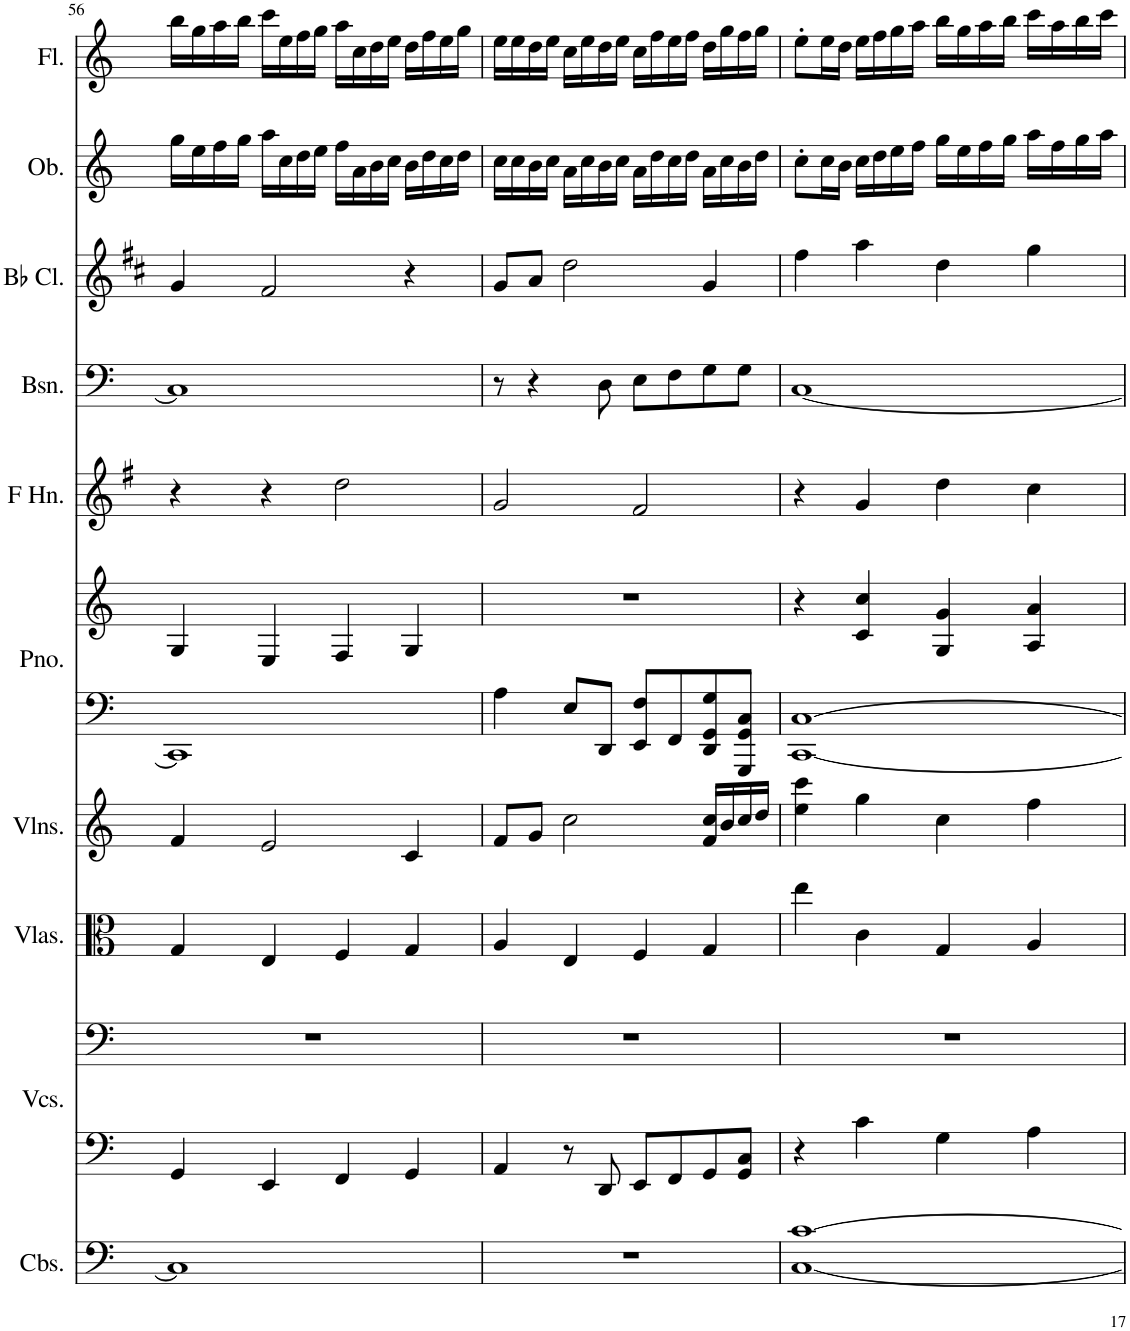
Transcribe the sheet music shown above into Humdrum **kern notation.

**kern	**kern	**kern	**kern	**kern	**kern	**kern	**kern	**kern	**kern	**kern	**kern
*part10	*part9	*part9	*part8	*part7	*part6	*part6	*part5	*part4	*part3	*part2	*part1
*staff12	*staff11	*staff10	*staff9	*staff8	*staff7	*staff6	*staff5	*staff4	*staff3	*staff2	*staff1
*I"Contrabasses	*I"Violoncellos	*	*I"Violas	*I"Violins	*I"Piano	*	*I"Horn in F	*I"Bassoon	*I"Bb Clarinet	*I"Oboe	*I"Flute
*I'Cbs.	*I'Vcs.	*	*I'Vlas.	*I'Vlns.	*I'Pno.	*	*	*I'Bsn.	*I'Bb Cl.	*I'Ob.	*I'Fl.
!!LO:PB:g=z
*clefF4	*clefF4	*clefF4	*clefC3	*clefG2	*clefF4	*clefG2	*clefG2	*clefF4	*clefG2	*clefG2	*clefG2
*Trd7c12	*	*	*	*	*	*	*Trd4c7	*	*Trd1c2	*	*
*k[]	*k[]	*k[]	*k[]	*k[]	*k[]	*k[]	*k[f#]	*k[]	*k[f#c#]	*k[]	*k[]
*M4/4	*M4/4	*M4/4	*M4/4	*M4/4	*M4/4	*M4/4	*M4/4	*M4/4	*M4/4	*M4/4	*M4/4
=56	=56	=56	=56	=56	=56	=56	=56	=56	=56	=56	=56
1C]	4GG/	1r	4G/	4f/	1CC]	4G/	4r	1C]	4g/	16gg\LL	16bb\LL
.	.	.	.	.	.	.	.	.	.	16ee\	16gg\
.	.	.	.	.	.	.	.	.	.	16ff\	16aa\
.	.	.	.	.	.	.	.	.	.	16gg\JJ	16bb\JJ
.	4EE/	.	4E/	2e/	.	4E/	4r	.	2f#/	16aa\LL	16ccc\LL
.	.	.	.	.	.	.	.	.	.	16cc\	16ee\
.	.	.	.	.	.	.	.	.	.	16dd\	16ff\
.	.	.	.	.	.	.	.	.	.	16ee\JJ	16gg\JJ
.	4FF/	.	4F/	.	.	4F/	2dd\	.	.	16ff\LL	16aa\LL
.	.	.	.	.	.	.	.	.	.	16a\	16cc\
.	.	.	.	.	.	.	.	.	.	16b\	16dd\
.	.	.	.	.	.	.	.	.	.	16cc\JJ	16ee\JJ
.	4GG/	.	4G/	4c/	.	4G/	.	.	4r	16b\LL	16dd\LL
.	.	.	.	.	.	.	.	.	.	16dd\	16ff\
.	.	.	.	.	.	.	.	.	.	16cc\	16ee\
.	.	.	.	.	.	.	.	.	.	16dd\JJ	16gg\JJ
=57	=57	=57	=57	=57	=57	=57	=57	=57	=57	=57	=57
1r	4AA/	1r	4A/	8f/L	4A\	1r	2g/	8r	8g/L	16cc\LL	16ee\LL
.	.	.	.	.	.	.	.	.	.	16cc\	16ee\
.	.	.	.	8g/J	.	.	.	4r	8a/J	16b\	16dd\
.	.	.	.	.	.	.	.	.	.	16cc\JJ	16ee\JJ
.	8r	.	4E/	2cc\	8E/L	.	.	.	2dd\	16a\LL	16cc\LL
.	.	.	.	.	.	.	.	.	.	16cc\	16ee\
.	8DD/	.	.	.	8DD/J	.	.	8D\	.	16b\	16dd\
.	.	.	.	.	.	.	.	.	.	16cc\JJ	16ee\JJ
.	8EE/L	.	4F/	.	8EE/ 8F/L	.	2f#/	8E\L	.	16a\LL	16cc\LL
.	.	.	.	.	.	.	.	.	.	16dd\	16ff\
.	8FF/	.	.	.	8FF/	.	.	8F\	.	16cc\	16ee\
.	.	.	.	.	.	.	.	.	.	16dd\JJ	16ff\JJ
.	8GG/	.	4G/	16f/ 16cc/LL	8DD/ 8GG/ 8G/	.	.	8G\	4g/	16a\LL	16dd\LL
.	.	.	.	16b/	.	.	.	.	.	16cc\	16gg\
.	8GG/ 8C/J	.	.	16cc/	8GGG/ 8GG/ 8C/J	.	.	8G\J	.	16b\	16ff\
.	.	.	.	16dd/JJ	.	.	.	.	.	16dd\JJ	16gg\JJ
=58	=58	=58	=58	=58	=58	=58	=58	=58	=58	=58	=58
[1C [1c	4r	1r	4ee\	4ee\ 4ccc\	[1CC [1C	4r	4r	[1C	4ff#\	8cc'\L	8ee'\L
.	.	.	.	.	.	.	.	.	.	16cc\L	16ee\L
.	.	.	.	.	.	.	.	.	.	16b\JJ	16dd\JJ
.	4c\	.	4c\	4gg\	.	4c/ 4cc/	4g/	.	4aa\	16cc\LL	16ee\LL
.	.	.	.	.	.	.	.	.	.	16dd\	16ff\
.	.	.	.	.	.	.	.	.	.	16ee\	16gg\
.	.	.	.	.	.	.	.	.	.	16ff\JJ	16aa\JJ
.	4G\	.	4G/	4cc\	.	4G/ 4g/	4dd\	.	4dd\	16gg\LL	16bb\LL
.	.	.	.	.	.	.	.	.	.	16ee\	16gg\
.	.	.	.	.	.	.	.	.	.	16ff\	16aa\
.	.	.	.	.	.	.	.	.	.	16gg\JJ	16bb\JJ
.	4A\	.	4A/	4ff\	.	4A/ 4a/	4cc\	.	4gg\	16aa\LL	16ccc\LL
.	.	.	.	.	.	.	.	.	.	16ff\	16aa\
.	.	.	.	.	.	.	.	.	.	16gg\	16bb\
.	.	.	.	.	.	.	.	.	.	16aa\JJ	16ccc\JJ
=	=	=	=	=	=	=	=	=	=	=	=
*-	*-	*-	*-	*-	*-	*-	*-	*-	*-	*-	*-
